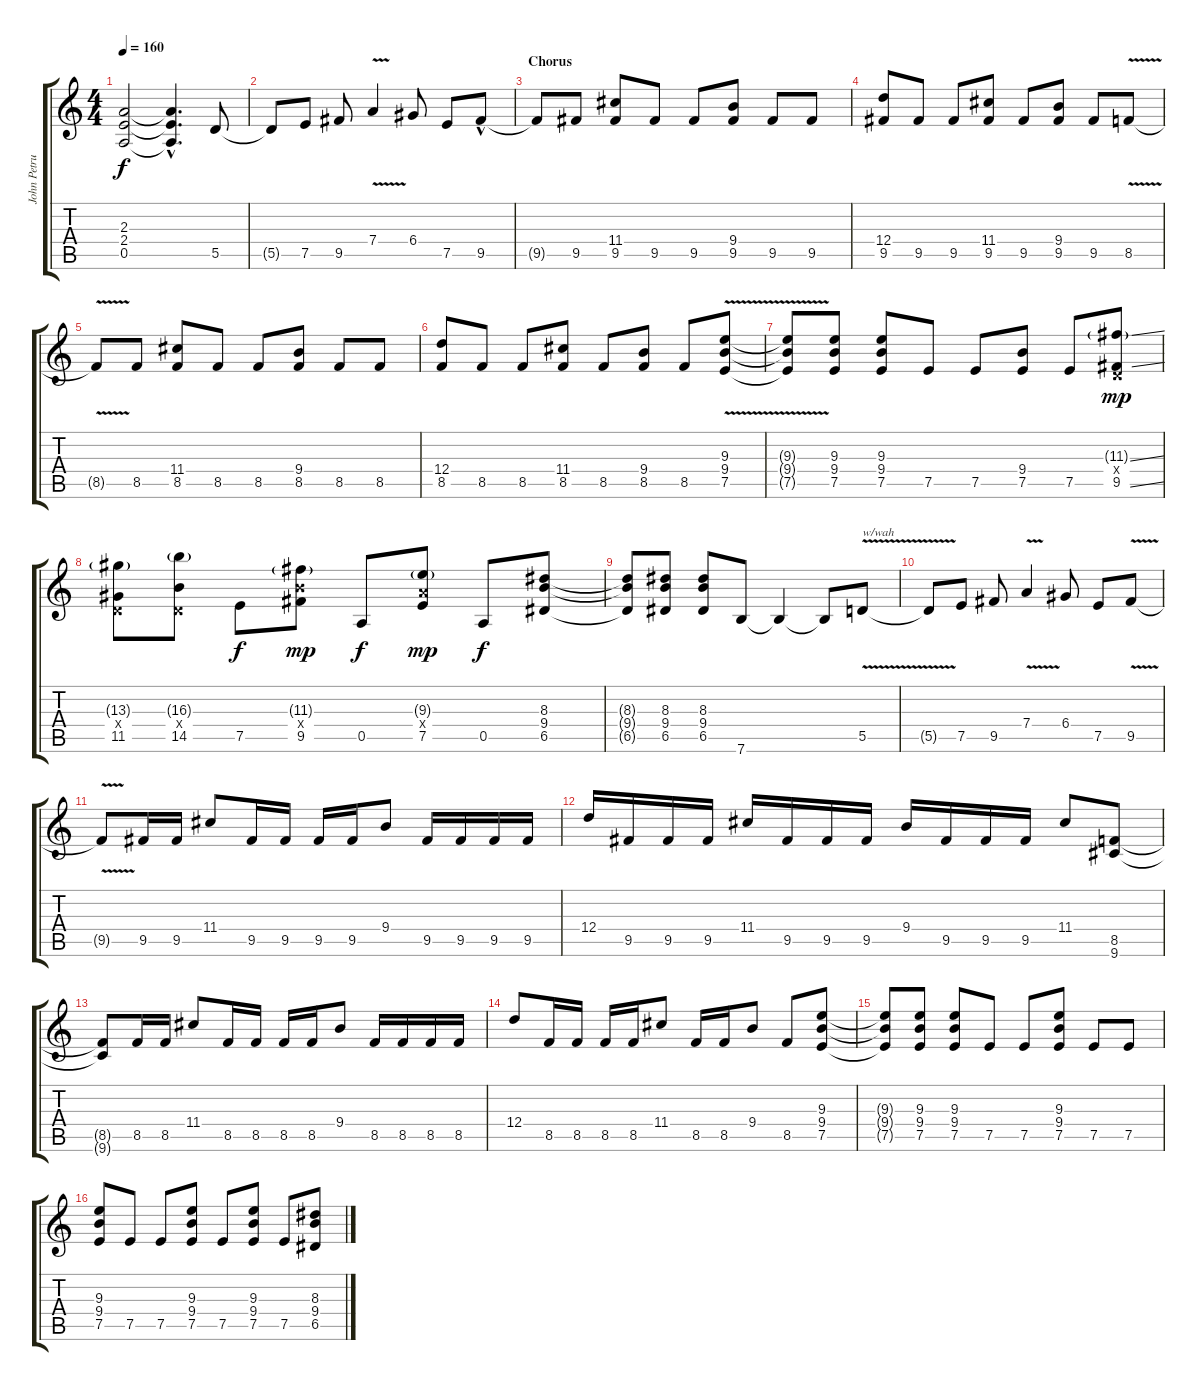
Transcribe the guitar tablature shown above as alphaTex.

\track ("John Petrucci Rythm/Lead Guitar" "John Petru") {instrument distortionguitar}
\staff {score tabs}
\tuning (E4 B3 G3 D3 A2 E2) {hide}
\ts (4 4)
\tempo 160
\clef g2
\ks c
(2.3{t} 2.4{t} 0.5{t}).2{dy f} (2.3{hac t} 2.4{hac t} 0.5{hac t}).4{d} 5.5.8{volume 14} |
5.5{t}.8 7.5.8 9.5.8 7.4{v}.4 6.4.8 7.5.8 9.5{hac}.8 |
\section ("" "Chorus")
9.5{t}.8 9.5.8 (11.4 9.5).8 9.5.8 9.5.8 (9.4 9.5).8 9.5.8 9.5.8 |
(12.4 9.5).8 9.5.8 9.5.8 (11.4 9.5).8 9.5.8 (9.4 9.5).8 9.5.8 8.5{v}.8 |
8.5{t}.8 8.5.8 (11.4 8.5).8 8.5.8 8.5.8 (9.4 8.5).8 8.5.8 8.5.8 |
(12.4 8.5).8 8.5.8 8.5.8 (11.4 8.5).8 8.5.8 (9.4 8.5).8 8.5.8 (9.3 9.4 7.5{v}).8 |
(9.3{t} 9.4{t} 7.5{t}).8 (9.3 9.4 7.5).8 (9.3 9.4 7.5).8 7.5.8 7.5.8 (9.4 7.5).8 7.5.8 (11.3{ss g} 0.4{x} 9.5{ss}).8{dy mp} |
(13.3{g} 0.4{x} 11.5).8 (16.3{g} 0.4{x} 14.5).8 7.5.8{dy f} (11.3{g} 9.4{x} 9.5).8{dy mp} 0.5.8{dy f} (9.3{g} 7.4{x} 7.5).8{dy mp} 0.5.8{dy f} (8.3 9.4 6.5).8 |
(8.3{t} 9.4{t} 6.5{t}).8 (8.3 9.4 6.5).8 (8.3 9.4 6.5).8 7.6.8 7.6{t}.4 7.6{t}.8 5.5{v}.8{txt "w/wah"} |
5.5{t}.8 7.5.8 9.5.8 7.4{v}.4 6.4.8 7.5.8 9.5{v}.8 |
9.5{t}.8 9.5.16 9.5.16 11.4.8 9.5.16 9.5.16 9.5.16 9.5.16 9.4.8 9.5.16 9.5.16 9.5.16 9.5.16 |
12.4.16 9.5.16 9.5.16 9.5.16 11.4.16 9.5.16 9.5.16 9.5.16 9.4.16 9.5.16 9.5.16 9.5.16 11.4.8 (8.5 9.6).8 |
(8.5{t} 9.6{t}).8 8.5.16 8.5.16 11.4.8 8.5.16 8.5.16 8.5.16 8.5.16 9.4.8 8.5.16 8.5.16 8.5.16 8.5.16 |
12.4.8 8.5.16 8.5.16 8.5.16 8.5.16 11.4.8 8.5.16 8.5.16 9.4.8 8.5.8 (9.3 9.4 7.5).8 |
(9.3{t} 9.4{t} 7.5{t}).8 (9.3 9.4 7.5).8 (9.3 9.4 7.5).8 7.5.8 7.5.8 (9.3 9.4 7.5).8 7.5.8 7.5.8 |
(9.3 9.4 7.5).8 7.5.8 7.5.8 (9.3 9.4 7.5).8 7.5.8 (9.3 9.4 7.5).8 7.5.8 (8.3 9.4 6.5).8
